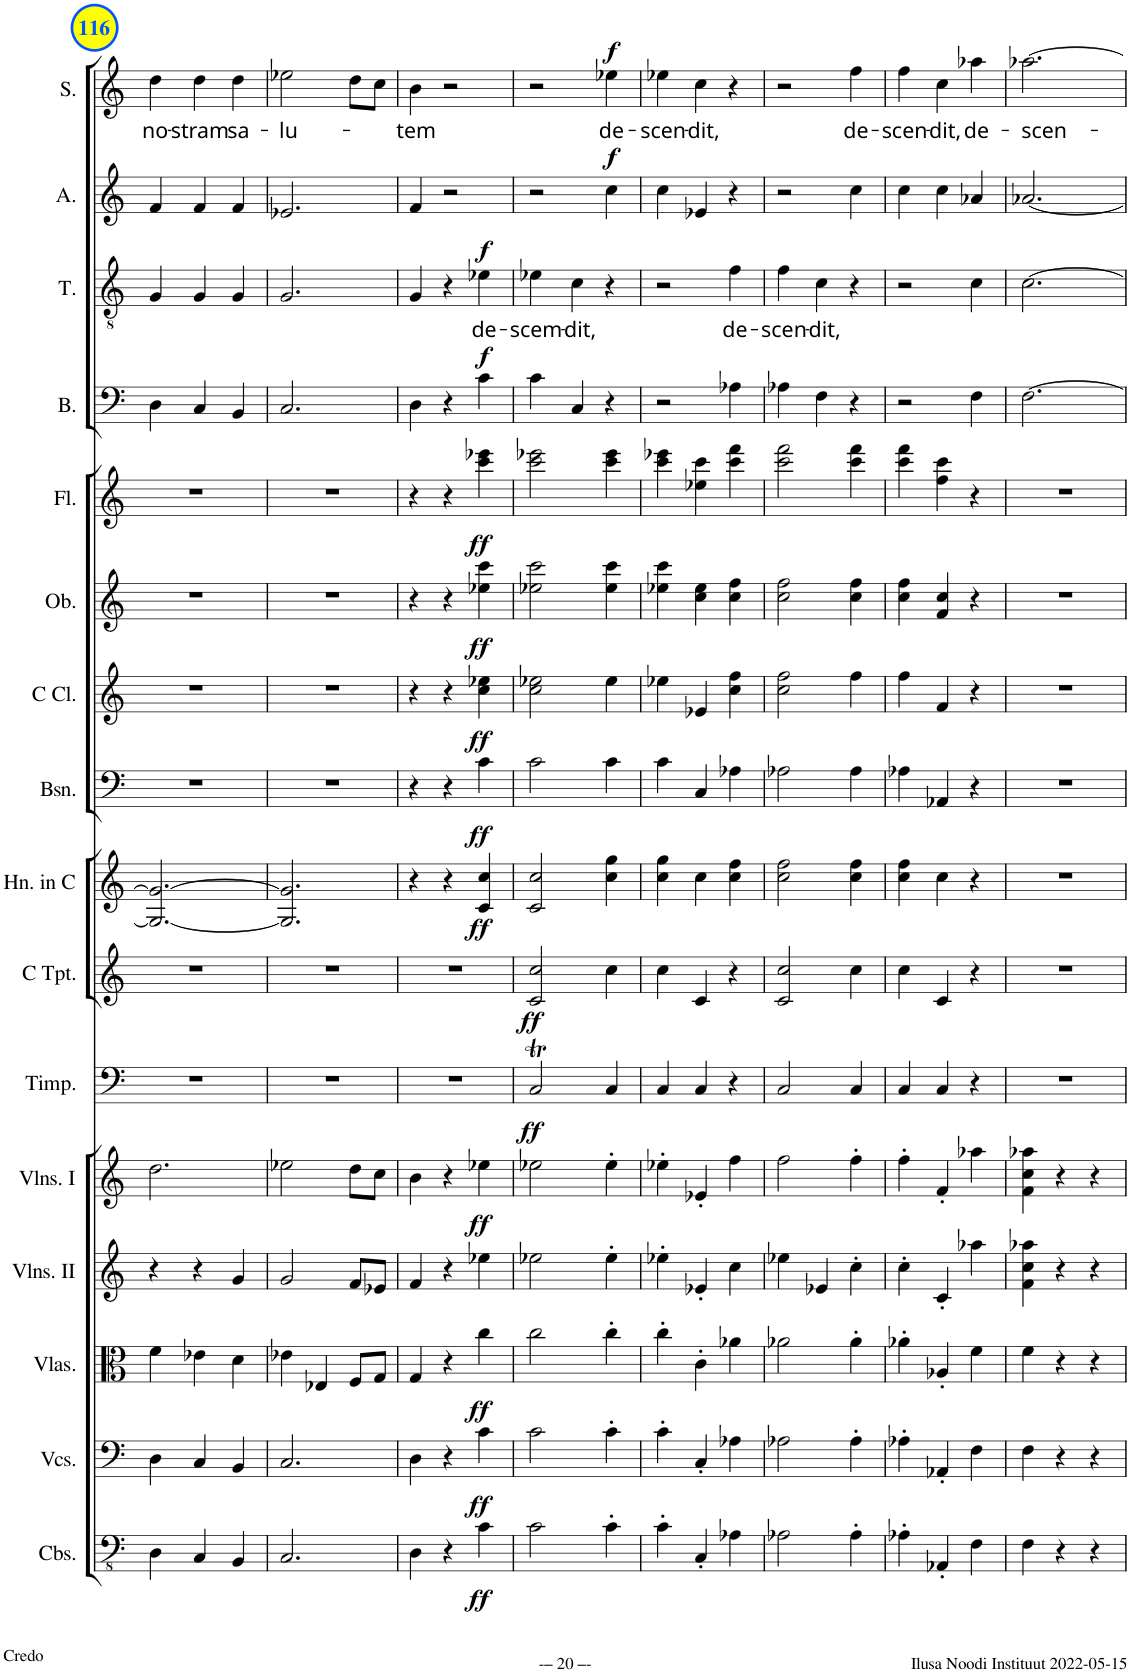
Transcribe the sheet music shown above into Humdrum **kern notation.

**kern	**dynam	**kern	**dynam	**kern	**dynam	**kern	**kern	**dynam	**kern	**dynam	**kern	**dynam	**kern	**dynam	**kern	**dynam	**kern	**dynam	**kern	**dynam	**kern	**dynam	**kern	**dynam	**kern	**text	**dynam	**kern	**dynam	**kern	**text	**dynam
*part16	*part16	*part15	*part15	*part14	*part14	*part13	*part12	*part12	*part11	*part11	*part10	*part10	*part9	*part9	*part8	*part8	*part7	*part7	*part6	*part6	*part5	*part5	*part4	*part4	*part3	*part3	*part3	*part2	*part2	*part1	*part1	*part1
*staff16	*staff16	*staff15	*staff15	*staff14	*staff14	*staff13	*staff12	*staff12	*staff11	*staff11	*staff10	*staff10	*staff9	*staff9	*staff8	*staff8	*staff7	*staff7	*staff6	*staff6	*staff5	*staff5	*staff4	*staff4	*staff3	*staff3	*staff3	*staff2	*staff2	*staff1	*staff1	*staff1
*I"Contrabasses	*	*I"Violoncellos	*	*I"Violas	*	*I"Violins II	*I"Violins I	*	*I"Timpani	*	*I"C Trumpet	*	*I"Horn in C	*	*I"Bassoon	*	*I"C Clarinet	*	*I"Oboe	*	*I"Flute	*	*I"Bass	*	*I"Tenor	*	*	*I"Alto	*	*I"Soprano	*	*
*I'Cbs.	*	*I'Vcs.	*	*I'Vlas.	*	*I'Vlns. II	*I'Vlns. I	*	*I'Timp.	*	*I'C Tpt.	*	*I'Hn. in C	*	*I'Bsn.	*	*I'C Cl.	*	*I'Ob.	*	*I'Fl.	*	*I'B.	*	*I'T.	*	*	*I'A.	*	*I'S.	*	*
!!LO:PB:g=z
*clefFv4	*	*clefF4	*	*clefC3	*	*clefG2	*clefG2	*	*clefF4	*	*clefG2	*	*clefG2	*	*clefF4	*	*clefG2	*	*clefG2	*	*clefG2	*	*clefF4	*	*clefGv2	*	*	*clefG2	*	*clefG2	*	*
*	*	*	*	*	*	*	*	*	*	*	*	*	*Trd4c7	*	*	*	*Trd1c2	*	*	*	*	*	*	*	*	*	*	*	*	*	*	*
*k[]	*	*k[]	*	*k[]	*	*k[]	*k[]	*	*k[]	*	*k[]	*	*k[]	*	*k[]	*	*k[]	*	*k[]	*	*k[]	*	*k[]	*	*k[]	*	*	*k[]	*	*k[]	*	*
*M3/4	*	*M3/4	*	*M3/4	*	*M3/4	*M3/4	*	*M3/4	*	*M3/4	*	*M3/4	*	*M3/4	*	*M3/4	*	*M3/4	*	*M3/4	*	*M3/4	*	*M3/4	*	*	*M3/4	*	*M3/4	*	*
=116	=116	=116	=116	=116	=116	=116	=116	=116	=116	=116	=116	=116	=116	=116	=116	=116	=116	=116	=116	=116	=116	=116	=116	=116	=116	=116	=116	=116	=116	=116	=116	=116
!	!	!	!	!	!	!	!	!	!	!	!	!	!	!	!	!	!	!	!	!	!	!	!	!	!	!	!	!	!	!	!LO:LY:b	!
4DD\	.	4D\	.	4f\	.	4r	2.dd\	.	2.r	.	2.r	.	2.G/_ 2.g/_	.	2.r	.	2.r	.	2.r	.	2.r	.	4D\	.	4G/	.	.	4f/	.	4dd\	no-	.
!	!	!	!	!	!	!	!	!	!	!	!	!	!	!	!	!	!	!	!	!	!	!	!	!	!	!	!	!	!	!	!LO:LY:b	!
4CC/	.	4C/	.	4e-X\	.	4r	.	.	.	.	.	.	.	.	.	.	.	.	.	.	.	.	4C/	.	4G/	.	.	4f/	.	4dd\	-stram	.
!	!	!	!	!	!	!	!	!	!	!	!	!	!	!	!	!	!	!	!	!	!	!	!	!	!	!	!	!	!	!	!LO:LY:b	!
4BBB/	.	4BB/	.	4d\	.	4g/	.	.	.	.	.	.	.	.	.	.	.	.	.	.	.	.	4BB/	.	4G/	.	.	4f/	.	4dd\	sa-	.
=117	=117	=117	=117	=117	=117	=117	=117	=117	=117	=117	=117	=117	=117	=117	=117	=117	=117	=117	=117	=117	=117	=117	=117	=117	=117	=117	=117	=117	=117	=117	=117	=117
!	!	!	!	!	!	!	!	!	!	!	!	!	!	!	!	!	!	!	!	!	!	!	!	!	!	!	!	!	!	!	!LO:LY:b	!
2.CC/	.	2.C/	.	4e-X\	.	2g/	2ee-X\	.	2.r	.	2.r	.	2.G/] 2.g/]	.	2.r	.	2.r	.	2.r	.	2.r	.	2.C/	.	2.G/	.	.	2.e-X/	.	2ee-X\	-lu-	.
.	.	.	.	4E-X/	.	.	.	.	.	.	.	.	.	.	.	.	.	.	.	.	.	.	.	.	.	.	.	.	.	.	.	.
.	.	.	.	8F/L	.	8f/L	8dd\L	.	.	.	.	.	.	.	.	.	.	.	.	.	.	.	.	.	.	.	.	.	.	8dd\L	.	.
.	.	.	.	8G/J	.	8e-X/J	8cc\J	.	.	.	.	.	.	.	.	.	.	.	.	.	.	.	.	.	.	.	.	.	.	8cc\J	.	.
=118	=118	=118	=118	=118	=118	=118	=118	=118	=118	=118	=118	=118	=118	=118	=118	=118	=118	=118	=118	=118	=118	=118	=118	=118	=118	=118	=118	=118	=118	=118	=118	=118
!	!	!	!	!	!	!	!	!	!	!	!	!	!	!	!	!	!	!	!	!	!	!	!	!	!	!	!	!	!	!	!LO:LY:b	!
4DD\	.	4D\	.	4G/	.	4f/	4b\	.	2.r	.	2.r	.	4r	.	4r	.	4r	.	4r	.	4r	.	4D\	.	4G/	.	.	4f/	.	4b\	-tem	.
4r	.	4r	.	4r	.	4r	4r	.	.	.	.	.	4r	.	4r	.	4r	.	4r	.	4r	.	4r	.	4r	.	.	2r	.	2r	.	.
!	!LO:DY:b	!	!LO:DY:b	!	!LO:DY:b	!	!	!LO:DY:b	!	!	!	!	!	!LO:DY:b	!	!LO:DY:b	!	!LO:DY:b	!	!LO:DY:b	!	!LO:DY:b	!	!LO:DY:a	!	!LO:LY:b	!LO:DY:a	!	!	!	!	!
4C\	ff	4c\	ff	4cc\	ff	4ee-X\	4ee-X\	ff	.	.	.	.	4c/ 4cc/	ff	4c\	ff	4cc\ 4ee-X\	ff	4ee-X\ 4ccc\	ff	4ccc\ 4eee-X\	ff	4c\	f	4e-X\	de-	f	.	.	.	.	.
=119	=119	=119	=119	=119	=119	=119	=119	=119	=119	=119	=119	=119	=119	=119	=119	=119	=119	=119	=119	=119	=119	=119	=119	=119	=119	=119	=119	=119	=119	=119	=119	=119
!	!	!	!	!	!	!	!	!	!	!LO:DY:b	!	!LO:DY:b	!	!	!	!	!	!	!	!	!	!	!	!	!	!LO:LY:b	!	!	!	!	!	!
2C\	.	2c\	.	2cc\	.	2ee-X\	2ee-X\	.	2CT/	ff	2c/ 2cc/	ff	2c/ 2cc/	.	2c\	.	2cc\ 2ee-X\	.	2ee-X\ 2ccc\	.	2ccc\ 2eee-X\	.	4c\	.	4e-X\	-scem-	.	2r	.	2r	.	.
!	!	!	!	!	!	!	!	!	!	!	!	!	!	!	!	!	!	!	!	!	!	!	!	!	!	!LO:LY:b	!	!	!	!	!	!
.	.	.	.	.	.	.	.	.	.	.	.	.	.	.	.	.	.	.	.	.	.	.	4C/	.	4c\	-dit,	.	.	.	.	.	.
!	!	!	!	!	!	!	!	!	!	!	!	!	!	!	!	!	!	!	!	!	!	!	!	!	!	!	!	!	!LO:DY:a	!	!LO:LY:b	!LO:DY:a
4C'\	.	4c'\	.	4cc'\	.	4ee-'\	4ee-'\	.	4C/	.	4cc\	.	4cc\ 4gg\	.	4c\	.	4ee-\	.	4ee-\ 4ccc\	.	4ccc\ 4eee-\	.	4r	.	4r	.	.	4cc\	f	4ee-X\	de-	f
=120	=120	=120	=120	=120	=120	=120	=120	=120	=120	=120	=120	=120	=120	=120	=120	=120	=120	=120	=120	=120	=120	=120	=120	=120	=120	=120	=120	=120	=120	=120	=120	=120
!	!	!	!	!	!	!	!	!	!	!	!	!	!	!	!	!	!	!	!	!	!	!	!	!	!	!	!	!	!	!	!LO:LY:b	!
4C'\	.	4c'\	.	4cc'\	.	4ee-X'\	4ee-X'\	.	4C/	.	4cc\	.	4cc\ 4gg\	.	4c\	.	4ee-X\	.	4ee-X\ 4ccc\	.	4ccc\ 4eee-X\	.	2r	.	2r	.	.	4cc\	.	4ee-X\	-scen-	.
!	!	!	!	!	!	!	!	!	!	!	!	!	!	!	!	!	!	!	!	!	!	!	!	!	!	!	!	!	!	!	!LO:LY:b	!
4CC'/	.	4C'/	.	4c'\	.	4e-X'/	4e-X'/	.	4C/	.	4c/	.	4cc\	.	4C/	.	4e-X/	.	4cc\ 4ee-\	.	4ee-X\ 4ccc\	.	.	.	.	.	.	4e-X/	.	4cc\	-dit,	.
!	!	!	!	!	!	!	!	!	!	!	!	!	!	!	!	!	!	!	!	!	!	!	!	!	!	!LO:LY:b	!	!	!	!	!	!
4AA-X\	.	4A-X\	.	4a-X\	.	4cc\	4ff\	.	4r	.	4r	.	4cc\ 4ff\	.	4A-X\	.	4cc\ 4ff\	.	4cc\ 4ff\	.	4ccc\ 4fff\	.	4A-X\	.	4f\	de-	.	4r	.	4r	.	.
=121	=121	=121	=121	=121	=121	=121	=121	=121	=121	=121	=121	=121	=121	=121	=121	=121	=121	=121	=121	=121	=121	=121	=121	=121	=121	=121	=121	=121	=121	=121	=121	=121
!	!	!	!	!	!	!	!	!	!	!	!	!	!	!	!	!	!	!	!	!	!	!	!	!	!	!LO:LY:b	!	!	!	!	!	!
2AA-X\	.	2A-X\	.	2a-X\	.	4ee-X\	2ff\	.	2C/	.	2c/ 2cc/	.	2cc\ 2ff\	.	2A-X\	.	2cc\ 2ff\	.	2cc\ 2ff\	.	2ccc\ 2fff\	.	4A-X\	.	4f\	-scen-	.	2r	.	2r	.	.
!	!	!	!	!	!	!	!	!	!	!	!	!	!	!	!	!	!	!	!	!	!	!	!	!	!	!LO:LY:b	!	!	!	!	!	!
.	.	.	.	.	.	4e-X/	.	.	.	.	.	.	.	.	.	.	.	.	.	.	.	.	4F\	.	4c\	-dit,	.	.	.	.	.	.
!	!	!	!	!	!	!	!	!	!	!	!	!	!	!	!	!	!	!	!	!	!	!	!	!	!	!	!	!	!	!	!LO:LY:b	!
4AA-'\	.	4A-'\	.	4a-'\	.	4cc'\	4ff'\	.	4C/	.	4cc\	.	4cc\ 4ff\	.	4A-\	.	4ff\	.	4cc\ 4ff\	.	4ccc\ 4fff\	.	4r	.	4r	.	.	4cc\	.	4ff\	de-	.
=122	=122	=122	=122	=122	=122	=122	=122	=122	=122	=122	=122	=122	=122	=122	=122	=122	=122	=122	=122	=122	=122	=122	=122	=122	=122	=122	=122	=122	=122	=122	=122	=122
!	!	!	!	!	!	!	!	!	!	!	!	!	!	!	!	!	!	!	!	!	!	!	!	!	!	!	!	!	!	!	!LO:LY:b	!
4AA-X'\	.	4A-X'\	.	4a-X'\	.	4cc'\	4ff'\	.	4C/	.	4cc\	.	4cc\ 4ff\	.	4A-X\	.	4ff\	.	4cc\ 4ff\	.	4ccc\ 4fff\	.	2r	.	2r	.	.	4cc\	.	4ff\	-scen-	.
!	!	!	!	!	!	!	!	!	!	!	!	!	!	!	!	!	!	!	!	!	!	!	!	!	!	!	!	!	!	!	!LO:LY:b	!
4AAA-X'/	.	4AA-X'/	.	4A-X'/	.	4c'/	4f'/	.	4C/	.	4c/	.	4cc\	.	4AA-X/	.	4f/	.	4f/ 4cc/	.	4ff\ 4ccc\	.	.	.	.	.	.	4cc'\	.	4cc'\	-dit,	.
!	!	!	!	!	!	!	!	!	!	!	!	!	!	!	!	!	!	!	!	!	!	!	!	!	!	!	!	!	!	!	!LO:LY:b	!
4FF\	.	4F\	.	4f\	.	4aa-X\	4aa-X\	.	4r	.	4r	.	4r	.	4r	.	4r	.	4r	.	4r	.	4F\	.	4c\	.	.	4a-X/	.	4aa-X\	de-	.
=123	=123	=123	=123	=123	=123	=123	=123	=123	=123	=123	=123	=123	=123	=123	=123	=123	=123	=123	=123	=123	=123	=123	=123	=123	=123	=123	=123	=123	=123	=123	=123	=123
!	!	!	!	!	!	!	!	!	!	!	!	!	!	!	!	!	!	!	!	!	!	!	!	!	!	!	!	!	!	!	!LO:LY:b	!
4FF\	.	4F\	.	4f\	.	4f\ 4cc\ 4aa-X\	4f\ 4cc\ 4aa-X\	.	2.r	.	2.r	.	2.r	.	2.r	.	2.r	.	2.r	.	2.r	.	[2.F\	.	[2.c\	.	.	[2.a-X/	.	[2.aa-X\	-scen-	.
4r	.	4r	.	4r	.	4r	4r	.	.	.	.	.	.	.	.	.	.	.	.	.	.	.	.	.	.	.	.	.	.	.	.	.
4r	.	4r	.	4r	.	4r	4r	.	.	.	.	.	.	.	.	.	.	.	.	.	.	.	.	.	.	.	.	.	.	.	.	.
=	=	=	=	=	=	=	=	=	=	=	=	=	=	=	=	=	=	=	=	=	=	=	=	=	=	=	=	=	=	=	=	=
*-	*-	*-	*-	*-	*-	*-	*-	*-	*-	*-	*-	*-	*-	*-	*-	*-	*-	*-	*-	*-	*-	*-	*-	*-	*-	*-	*-	*-	*-	*-	*-	*-
